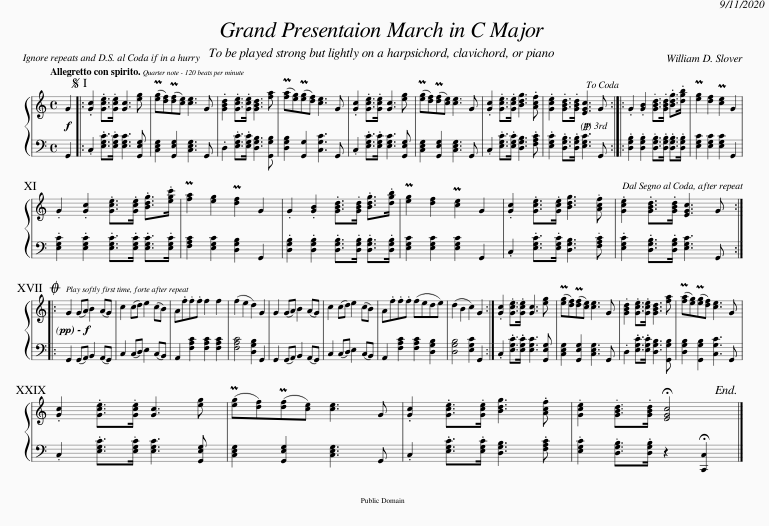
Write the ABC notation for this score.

X:1
%%score { 1 | 2 }
L:1/8
Q:1/4=120
M:4/4
I:linebreak $
K:C
V:1 treble
V:2 bass
V:1
!f! G2 |:S .[Gc]2 .[Gce]>.[Gce] [Gc]3 [eg] | (P[eg][df])(P[df][ce]) [ce]3 G | .[GBd]2 .[Gce]>.[Gce] [GBd]3 [fa] | (P[fa][eg])(P[eg][df]) [ce]3 G | %5
 .[Gc]2 .[Gce]>.[Gce] [Gc]3 [eg] | (P[eg][df])(P[df][ce]) [ce]3 G | .[Gc]2 .[Gce]>.[Gce] [Bdg]3 .[Acf] | .[Gce]2 .[GBd]>.[GBd] [EGc]3!pp! G!dacoda! :: .G2 .[GB]2 .[GBd]>.[GBd] .[Bdg]>.[dgb] | %10
 P[eg]2 [df]2 P[ce]2 G2 |$ .G2 .[Gc]2 .[Gce]>.[Gce] .[Bdg]>.[egc'] | P[fa]2 [eg]2 P[df]2 G2 | .G2 .[GB]2 .[GBd]>.[GBd] .[Bdg]>.[dgb] | P[eg]2 [df]2 P[ce]2 G2 | %15
 .[Gc]2 .[Gce]>.[Gce] [Bdg]3 .[Acf] | .[Gce]2 .[GBd]>.[GBd] [EGc]3 G!D.S.! ::$O!pp!!f! G2 (GA) B2 (AG) | c2 (cd) e2 (cB) | A.f.f.f f2 f2 | %20
 (f2 e2 d2) G2 | G2 (GA) B2 (AG) | c2 (cd) e2 (cB) | A.f.f.f (fede) | (d2 B2 c2) G2 :| %25
 .[Gc]2 .[Gce]>.[Gce] [Gc]3 [eg] | (P[eg][df])(P[df][ce]) [ce]3 G | .[GBd]2 .[Gce]>.[Gce] [GBd]3 [fa] | (P[fa][eg])(P[eg][df]) [ce]3 G |$ .[Gc]2 .[Gce]>.[Gce] [Gc]3 [eg] | %30
 (P[eg][df])(P[df][ce]) [ce]3 G | .[Gc]2 .[Gce]>.[Gce] [Bdg]3 .[Acf] | .[Gce]2 .[GBd]>.[GBd] !fermata![EGc]4 |] %33
V:2
 G,,2 |: .C,2 .[E,G,C]>.[E,G,C] [E,G,C]3 [G,,E,G,] | [C,E,G,]2 [G,,E,G,]2 [C,E,G,]3 G,, | .D,2 .[E,G,C]>.[E,G,C] [D,G,B,]3 [G,,G,B,] | [D,G,B,]2 [G,,G,]2 [C,G,C]3 G,, | %5
 .C,2 .[E,G,C]>.[E,G,C] [E,G,C]3 [G,,E,G,] | [C,E,G,]2 [G,,E,G,]2 [C,E,G,]3 G,, | .C,2 .[E,G,C]>.[E,G,C] [D,G,B,]3 .[F,A,C] | .[E,G,C]2 .[D,G,B,]>.[D,G,B,] [E,G,C]3 G,, :: .[D,G,B,]2 .[D,G,B,]2 .[D,G,B,]>.[D,G,B,] .[D,G,B,]>.[D,G,B,] | %10
 [E,G,C]2 [E,G,C]2 [E,G,C]2 G,,2 |$ .[E,G,C]2 .[E,G,C]2 .[E,G,C]>.[E,G,C] .[E,G,C]>.[E,G,C] | [F,A,C]2 [E,G,C]2 [D,G,B,]2 G,,2 | .[D,G,B,]2 .[D,G,B,]2 .[D,G,B,]>.[D,G,B,] .[D,G,B,]>.[D,G,B,] | [E,G,C]2 [E,G,C]2 [E,G,C]2 G,,2 | %15
 .C,2 .[E,G,C]>.[E,G,C] [D,G,B,]3 .[F,A,C] | .[E,G,C]2 .[D,G,B,]>.[D,G,B,] [E,G,C]3 G,, ::$ G,,2 (G,,A,,) B,,2 (A,,G,,) | C,2 (C,D,) E,2 (C,B,,) | A,,2 [F,A,C]2 [F,A,C]2 [F,A,C]2 | %20
 [F,A,C]4 [D,G,B,]2 G,,2 | G,,2 (G,,A,,) B,,2 (A,,G,,) | C,2 (C,D,) E,2 (C,B,,) | A,,2 [F,A,C]2 [F,A,C]2 [D,G,B,]2 | [D,G,B,]4 [E,G,C]2 G,,2 :| %25
 .C,2 .[E,G,C]>.[E,G,C] [E,G,C]3 [G,,E,G,] | [C,E,G,]2 [G,,E,G,]2 [C,E,G,]3 G,, | .D,2 .[E,G,C]>.[E,G,C] [D,G,B,]3 [G,,G,B,] | [D,G,B,]2 [G,,G,B,]2 [C,G,C]3 G,, |$ .C,2 .[E,G,C]>.[E,G,C] [E,G,C]3 [G,,E,G,] | %30
 [C,E,G,]2 [G,,E,G,]2 [C,E,G,]3 G,, | .C,2 .[E,G,C]>.[E,G,C] [D,G,B,]3 .[F,A,C] | .[E,G,C]2 .[D,G,B,]>.[D,G,B,] z2 !fermata![C,,C,]2 |] %33
